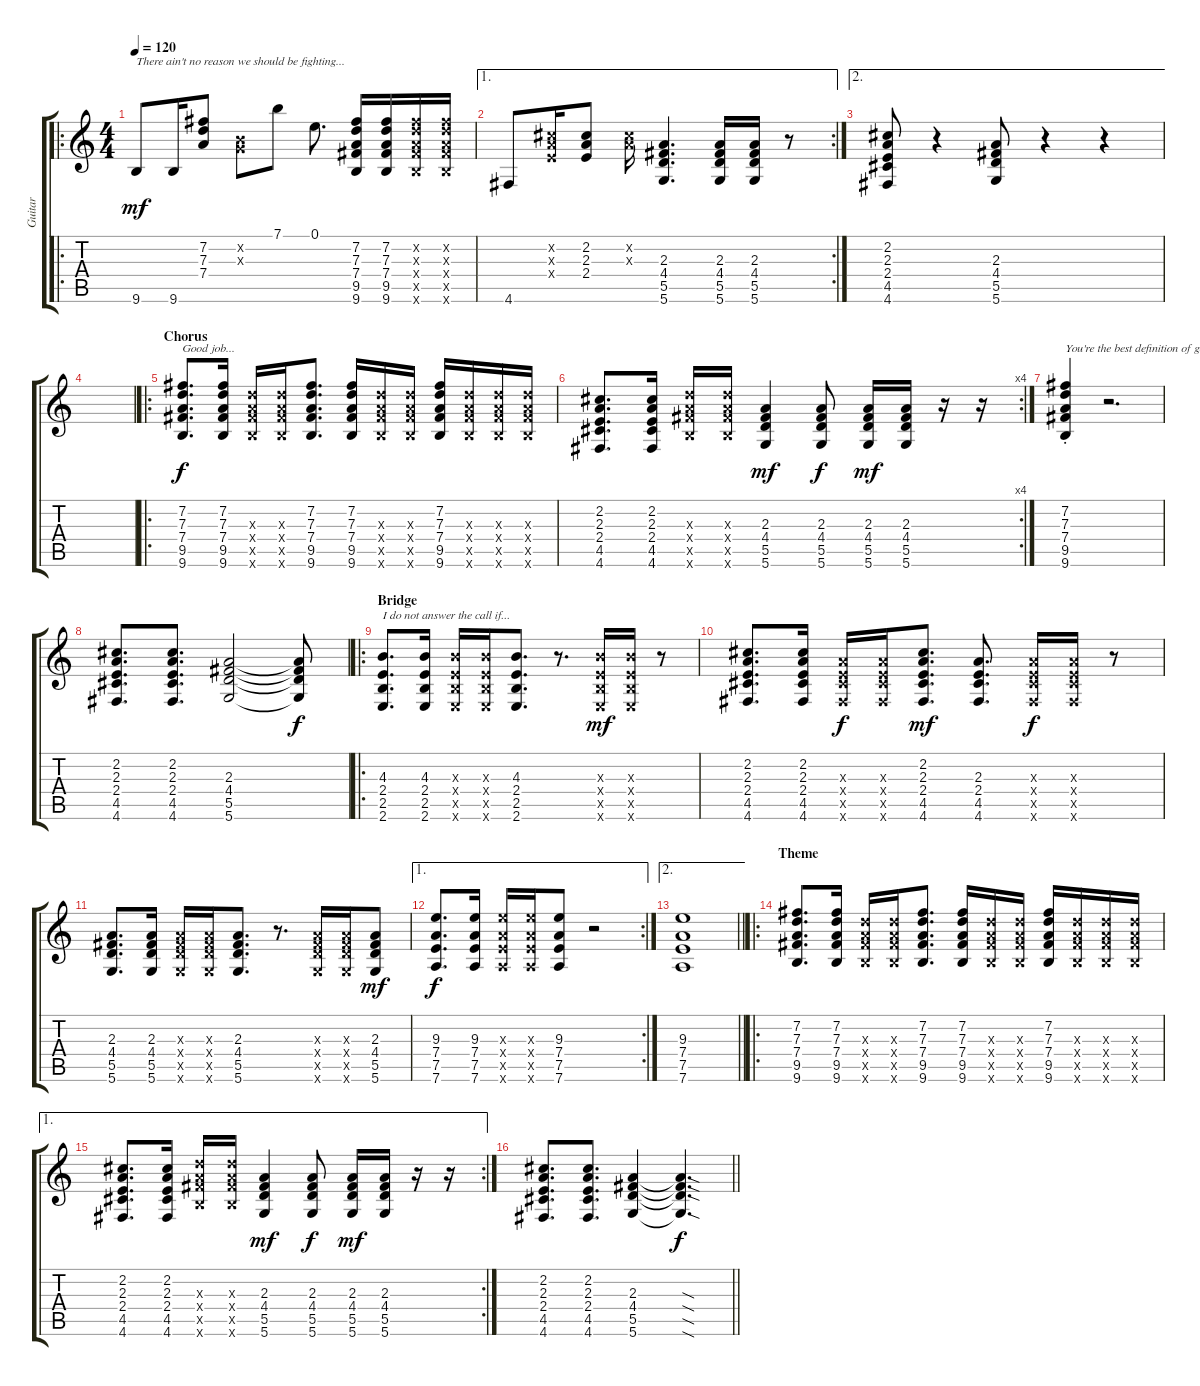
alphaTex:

\track ("Guitar" "Guitar") {instrument acousticguitarsteel}
\staff {score tabs}
\tuning (E4 B3 G3 D3 A2 D2) {hide}
\ro
\ts (4 4)
\tempo 120
\clef g2
\ks c
9.6.8{txt "There ain't no reason we should be fighting..." dy mf} 9.6.16 (7.2 7.3 7.4).8 (0.2{x} 0.3{x}).8 7.1.8 0.1.8{d} (7.2 7.3 7.4 9.5 9.6).16 (7.2 7.3 7.4 9.5 9.6).16 (7.2{x} 7.3{x} 7.4{x} 9.5{x} 9.6{x}).16 (7.2{x} 7.3{x} 7.4{x} 9.5{x} 9.6{x}).16 |
\ae 1
\rc 2
4.6.8 (2.2{x} 2.3{x} 2.4{x}).16 (2.2 2.3 2.4).8 (2.2{x} 2.3{x}).16 (2.3 4.4 5.5 5.6).4{d} (2.3 4.4 5.5 5.6).16 (2.3 4.4 5.5 5.6).16 r.8 |
\ae 2
(2.2 2.3 2.4 4.5 4.6).8 r.4 (2.3 4.4 5.5 5.6).8 r.4 r.4 |
|
\ro
\section ("" "Chorus")
(7.2 7.3 7.4 9.5 9.6).8{d txt "Good job..." dy f} (7.2 7.3 7.4 9.5 9.6).16 (7.3{x} 7.4{x} 9.5{x} 9.6{x}).16 (7.3{x} 7.4{x} 9.5{x} 9.6{x}).16 (7.2 7.3 7.4 9.5 9.6).8{d} (7.2 7.3 7.4 9.5 9.6).16 (7.3{x} 7.4{x} 9.5{x} 9.6{x}).16 (7.3{x} 7.4{x} 9.5{x} 9.6{x}).16 (7.2 7.3 7.4 9.5 9.6).16 (7.3{x} 7.4{x} 9.5{x} 9.6{x}).16 (7.3{x} 7.4{x} 9.5{x} 9.6{x}).16 (7.3{x} 7.4{x} 9.5{x} 9.6{x}).16 |
\rc 4
(2.2 2.3 2.4 4.5 4.6).8{d} (2.2 2.3 2.4 4.5 4.6).16 (7.3{x} 7.4{x} 9.5{x} 9.6{x}).16 (7.3{x} 7.4{x} 9.5{x} 9.6{x}).16 (2.3 4.4 5.5 5.6).4{dy mf} (2.3 4.4 5.5 5.6).8{dy f} (2.3 4.4 5.5 5.6).16{dy mf} (2.3 4.4 5.5 5.6).16 r.16 r.16 |
(7.2{st} 7.3{st} 7.4{st} 9.5{st} 9.6{st}).4{txt "You're the best definition of good intentions..."} r.2{d} |
(2.2 2.3 2.4 4.5 4.6).8{d} (2.2 2.3 2.4 4.5 4.6).8{d} (2.3 4.4 5.5 5.6).2 (2.3{t} 4.4{t} 5.5{t} 5.6{t}).8{dy f} |
\ro
\section ("" "Bridge")
(4.3 2.4 2.5 2.6).8{d txt "I do not answer the call if..."} (4.3 2.4 2.5 2.6).16 (4.3{x} 2.4{x} 2.5{x} 2.6{x}).16 (4.3{x} 2.4{x} 2.5{x} 2.6{x}).16 (4.3 2.4 2.5 2.6).8{d} r.8{d} (4.3{x} 2.4{x} 2.5{x} 2.6{x}).16{dy mf} (4.3{x} 2.4{x} 2.5{x} 2.6{x}).16 r.8 |
(2.2 2.3 2.4 4.5 4.6).8{d} (2.2 2.3 2.4 4.5 4.6).16 (2.3{x} 2.4{x} 4.5{x} 4.6{x}).16{dy f} (2.3{x} 2.4{x} 4.5{x} 4.6{x}).16 (2.2 2.3 2.4 4.5 4.6).8{d dy mf} (2.3 2.4 4.5 4.6).8{d} (2.3{x} 2.4{x} 4.5{x} 4.6{x}).16{dy f} (2.3{x} 2.4{x} 4.5{x} 4.6{x}).16 r.8 |
(2.3 4.4 5.5 5.6).8{d} (2.3 4.4 5.5 5.6).16 (2.3{x} 4.4{x} 5.5{x} 5.6{x}).16 (2.3{x} 4.4{x} 5.5{x} 5.6{x}).16 (2.3 4.4 5.5 5.6).8{d} r.8{d} (2.3{x} 4.4{x} 5.5{x} 5.6{x}).16 (2.3{x} 4.4{x} 5.5{x} 5.6{x}).16 (2.3 4.4 5.5 5.6).8{dy mf} |
\ae 1
\rc 2
(9.3 7.4 7.5 7.6).8{d dy f} (9.3 7.4 7.5 7.6).16 (9.3{x} 7.4{x} 7.5{x} 7.6{x}).16 (9.3{x} 7.4{x} 7.5{x} 7.6{x}).16 (9.3 7.4 7.5 7.6).8 r.2 |
\ae 2
\barLineRight lightlight
(9.3 7.4 7.5 7.6).1 |
\ro
\section ("" "Theme")
(7.2 7.3 7.4 9.5 9.6).8{d} (7.2 7.3 7.4 9.5 9.6).16 (7.3{x} 7.4{x} 9.5{x} 9.6{x}).16 (7.3{x} 7.4{x} 9.5{x} 9.6{x}).16 (7.2 7.3 7.4 9.5 9.6).8{d} (7.2 7.3 7.4 9.5 9.6).16 (7.3{x} 7.4{x} 9.5{x} 9.6{x}).16 (7.3{x} 7.4{x} 9.5{x} 9.6{x}).16 (7.2 7.3 7.4 9.5 9.6).16 (7.3{x} 7.4{x} 9.5{x} 9.6{x}).16 (7.3{x} 7.4{x} 9.5{x} 9.6{x}).16 (7.3{x} 7.4{x} 9.5{x} 9.6{x}).16 |
\ae 1
\rc 2
(2.2 2.3 2.4 4.5 4.6).8{d} (2.2 2.3 2.4 4.5 4.6).16 (7.3{x} 7.4{x} 9.5{x} 9.6{x}).16 (7.3{x} 7.4{x} 9.5{x} 9.6{x}).16 (2.3 4.4 5.5 5.6).4{dy mf} (2.3 4.4 5.5 5.6).8{dy f} (2.3 4.4 5.5 5.6).16{dy mf} (2.3 4.4 5.5 5.6).16 r.16 r.16 |
\barLineRight lightlight
(2.2 2.3 2.4 4.5 4.6).8{d} (2.2 2.3 2.4 4.5 4.6).8{d} (2.3 4.4 5.5 5.6).4 (2.3{sod t} 4.4{sod t} 5.5{sod t} 5.6{sod t}).4{d dy f}
